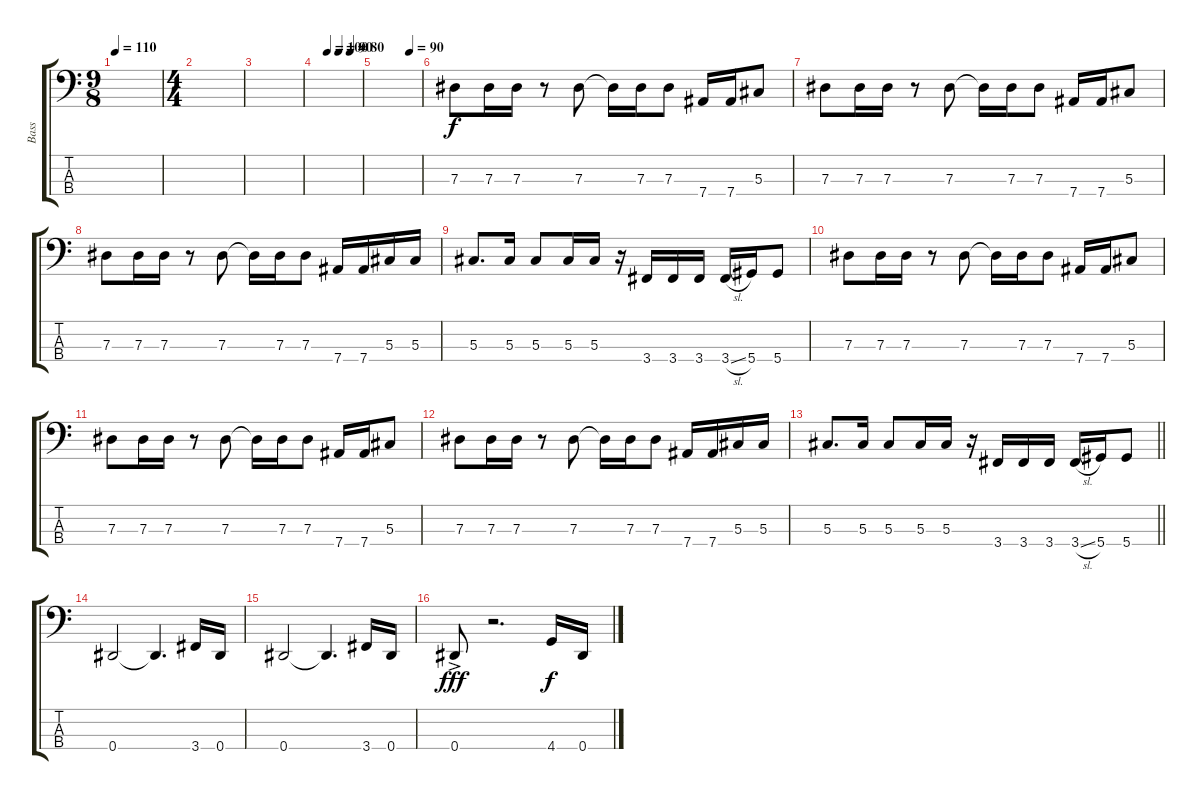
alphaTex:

\track ("Bass" "Bass") {instrument electricbasspick}
\staff {score tabs}
\tuning (Gb2 Db2 Ab1 Eb1) {hide}
\ts (9 8)
\tempo 110
\clef f4
\ks c
|
\ts (4 4)
|
|
\tempo (100 0.25)
\tempo (90 0.5)
\tempo (80 0.75)
|
\tempo (90 0.75)
|
7.3.8 7.3.16 7.3.16 r.8 7.3.8 7.3{t}.16 7.3.16 7.3.8 7.4.16 7.4.16 5.3.8 |
7.3.8 7.3.16 7.3.16 r.8 7.3.8 7.3{t}.16 7.3.16 7.3.8 7.4.16 7.4.16 5.3.8 |
7.3.8 7.3.16 7.3.16 r.8 7.3.8 7.3{t}.16 7.3.16 7.3.8 7.4.16 7.4.16 5.3.16 5.3.16 |
5.3.8{d} 5.3.16 5.3.8 5.3.16 5.3.16 r.16 3.4.16 3.4.16 3.4.16 3.4{sl}.16 5.4.16 5.4.8 |
7.3.8 7.3.16 7.3.16 r.8 7.3.8 7.3{t}.16 7.3.16 7.3.8 7.4.16 7.4.16 5.3.8 |
7.3.8 7.3.16 7.3.16 r.8 7.3.8 7.3{t}.16 7.3.16 7.3.8 7.4.16 7.4.16 5.3.8 |
7.3.8 7.3.16 7.3.16 r.8 7.3.8 7.3{t}.16 7.3.16 7.3.8 7.4.16 7.4.16 5.3.16 5.3.16 |
\barLineRight lightlight
5.3.8{d} 5.3.16 5.3.8 5.3.16 5.3.16 r.16 3.4.16 3.4.16 3.4.16 3.4{sl}.16 5.4.16 5.4.8 |
0.4.2 0.4{t}.4{d} 3.4.16 0.4.16 |
0.4.2 0.4{t}.4{d} 3.4.16 0.4.16 |
0.4{ac}.8{dy fff} r.2{d} 4.4.16{dy f} 0.4.16
